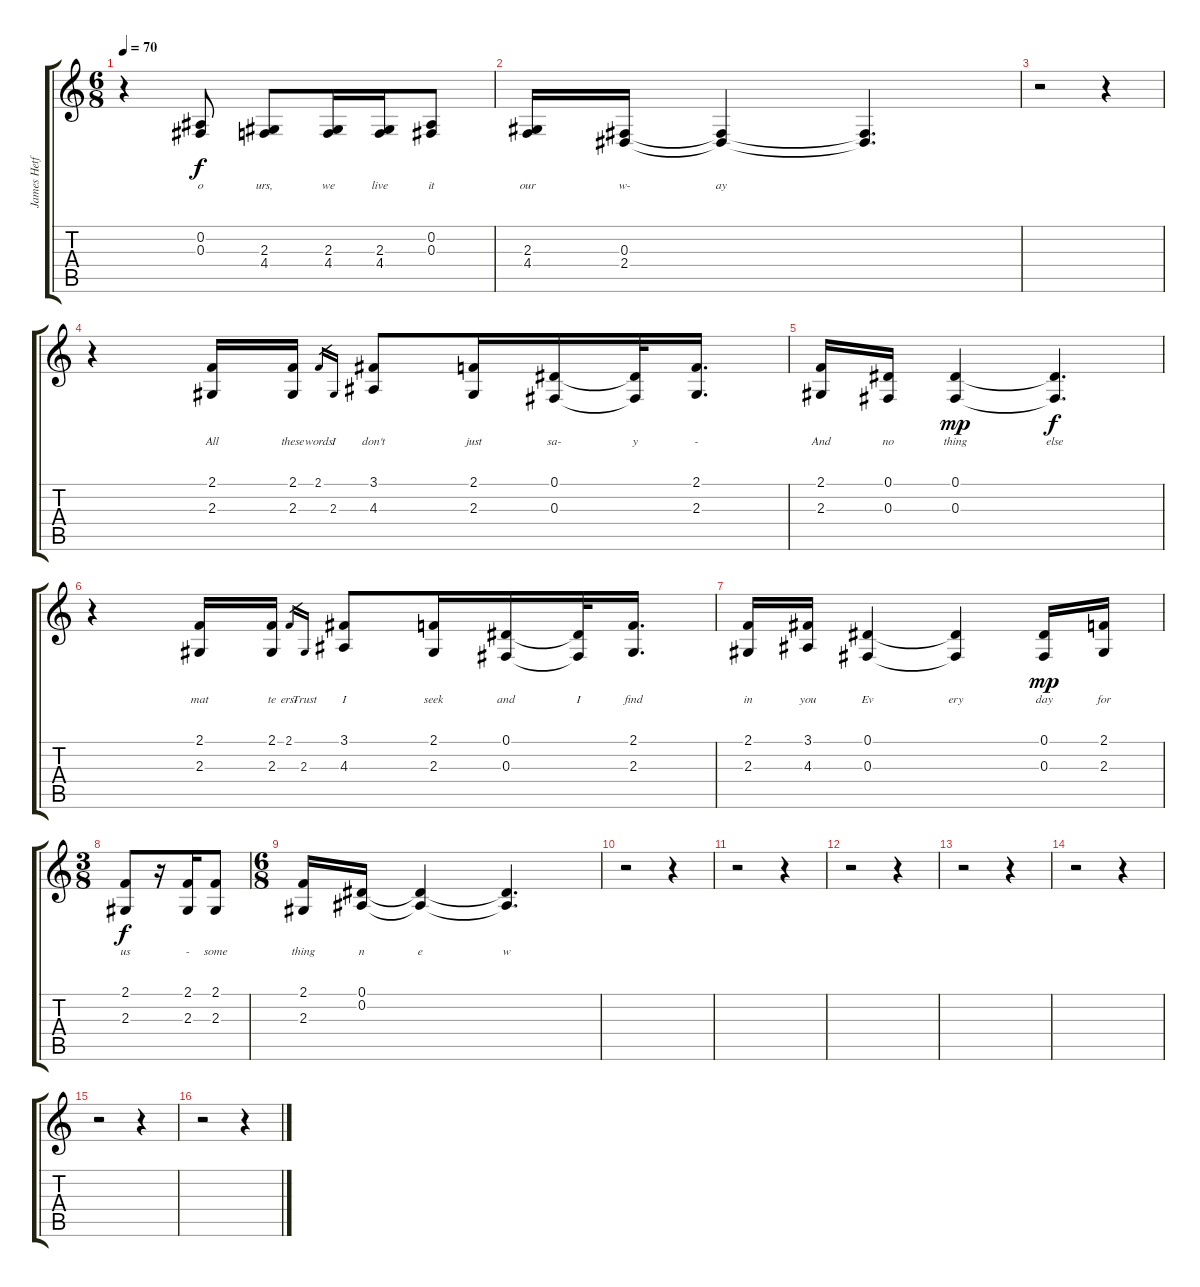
\track ("James Hetfield - Voice" "James Hetf") {instrument tenorsax}
\staff {score tabs}
\tuning (Eb4 Bb3 Gb3 Db3 Ab2 Eb2) {hide}
\ts (6 8)
\tempo 70
\clef g2
\ks c
r.4{dy f} (0.2 0.3).8{lyrics (0 "o") lyrics (1 "") lyrics (2 "") lyrics (3 "") lyrics (4 "")} (2.3 4.4).8{lyrics (0 "urs,") lyrics (1 "") lyrics (2 "") lyrics (3 "") lyrics (4 "")} (2.3 4.4).16{lyrics (0 "we") lyrics (1 "") lyrics (2 "") lyrics (3 "") lyrics (4 "")} (2.3 4.4).16{lyrics (0 "live") lyrics (1 "") lyrics (2 "") lyrics (3 "") lyrics (4 "")} (0.2 0.3).8{lyrics (0 "it") lyrics (1 "") lyrics (2 "") lyrics (3 "") lyrics (4 "")} |
(2.3 4.4).16{lyrics (0 "our") lyrics (1 "") lyrics (2 "") lyrics (3 "") lyrics (4 "")} (0.3 2.4).16{lyrics (0 "w-") lyrics (1 "") lyrics (2 "") lyrics (3 "") lyrics (4 "")} (0.3{t} 2.4{t}).4{lyrics (0 "ay") lyrics (1 "") lyrics (2 "") lyrics (3 "") lyrics (4 "")} (0.3{t} 2.4{t}).4{d lyrics (0 "") lyrics (1 "") lyrics (2 "") lyrics (3 "") lyrics (4 "")} |
r.2 r.4 |
r.4 (2.1 2.3).16{lyrics (0 "All") lyrics (1 "") lyrics (2 "") lyrics (3 "") lyrics (4 "")} (2.1 2.3).16{lyrics (0 "these") lyrics (1 "") lyrics (2 "") lyrics (3 "") lyrics (4 "")} 2.1.16{lyrics (0 "words") lyrics (1 "") lyrics (2 "") lyrics (3 "") lyrics (4 "") gr} 2.3.16{lyrics (0 "I") lyrics (1 "") lyrics (2 "") lyrics (3 "") lyrics (4 "") gr} (3.1 4.3).8{lyrics (0 "don't") lyrics (1 "") lyrics (2 "") lyrics (3 "") lyrics (4 "")} (2.1 2.3).16{lyrics (0 "just") lyrics (1 "") lyrics (2 "") lyrics (3 "") lyrics (4 "")} (0.1 0.3).16{lyrics (0 "sa-") lyrics (1 "") lyrics (2 "") lyrics (3 "") lyrics (4 "")} (0.1{t} 0.3{t}).32{lyrics (0 "y") lyrics (1 "") lyrics (2 "") lyrics (3 "") lyrics (4 "")} (2.1 2.3).16{d lyrics (0 "-") lyrics (1 "") lyrics (2 "") lyrics (3 "") lyrics (4 "")} |
(2.1 2.3).16{lyrics (0 "And") lyrics (1 "") lyrics (2 "") lyrics (3 "") lyrics (4 "")} (0.1 0.3).16{lyrics (0 "no") lyrics (1 "") lyrics (2 "") lyrics (3 "") lyrics (4 "")} (0.1 0.3).4{lyrics (0 "thing") lyrics (1 "") lyrics (2 "") lyrics (3 "") lyrics (4 "") dy mp} (0.1{t} 0.3{t}).4{d lyrics (0 "else") lyrics (1 "") lyrics (2 "") lyrics (3 "") lyrics (4 "") dy f} |
r.4 (2.1 2.3).16{lyrics (0 "mat") lyrics (1 "") lyrics (2 "") lyrics (3 "") lyrics (4 "")} (2.1 2.3).16{lyrics (0 "te") lyrics (1 "") lyrics (2 "") lyrics (3 "") lyrics (4 "")} 2.1.16{lyrics (0 "ers-") lyrics (1 "") lyrics (2 "") lyrics (3 "") lyrics (4 "") gr} 2.3.16{lyrics (0 "Trust") lyrics (1 "") lyrics (2 "") lyrics (3 "") lyrics (4 "") gr} (3.1 4.3).8{lyrics (0 "I") lyrics (1 "") lyrics (2 "") lyrics (3 "") lyrics (4 "")} (2.1 2.3).16{lyrics (0 "seek") lyrics (1 "") lyrics (2 "") lyrics (3 "") lyrics (4 "")} (0.1 0.3).16{lyrics (0 "and") lyrics (1 "") lyrics (2 "") lyrics (3 "") lyrics (4 "")} (0.1{t} 0.3{t}).32{lyrics (0 "I") lyrics (1 "") lyrics (2 "") lyrics (3 "") lyrics (4 "")} (2.1 2.3).16{d lyrics (0 "find") lyrics (1 "") lyrics (2 "") lyrics (3 "") lyrics (4 "")} |
(2.1 2.3).16{lyrics (0 "in") lyrics (1 "") lyrics (2 "") lyrics (3 "") lyrics (4 "")} (3.1 4.3).16{lyrics (0 "you") lyrics (1 "") lyrics (2 "") lyrics (3 "") lyrics (4 "")} (0.1 0.3).4{lyrics (0 "Ev") lyrics (1 "") lyrics (2 "") lyrics (3 "") lyrics (4 "")} (0.1{t} 0.3{t}).4{lyrics (0 "ery") lyrics (1 "") lyrics (2 "") lyrics (3 "") lyrics (4 "")} (0.1 0.3).16{lyrics (0 "day") lyrics (1 "") lyrics (2 "") lyrics (3 "") lyrics (4 "") dy mp} (2.1 2.3).16{lyrics (0 "for") lyrics (1 "") lyrics (2 "") lyrics (3 "") lyrics (4 "")} |
\ts (3 8)
(2.1 2.3).8{lyrics (0 "us") lyrics (1 "") lyrics (2 "") lyrics (3 "") lyrics (4 "") dy f} r.16 (2.1 2.3).16{lyrics (0 "-") lyrics (1 "") lyrics (2 "") lyrics (3 "") lyrics (4 "")} (2.1 2.3).8{lyrics (0 "some") lyrics (1 "") lyrics (2 "") lyrics (3 "") lyrics (4 "")} |
\ts (6 8)
(2.1 2.3).16{lyrics (0 "thing") lyrics (1 "") lyrics (2 "") lyrics (3 "") lyrics (4 "")} (0.1 0.2).16{lyrics (0 "n") lyrics (1 "") lyrics (2 "") lyrics (3 "") lyrics (4 "")} (0.1{t} 0.2{t}).4{lyrics (0 "e") lyrics (1 "") lyrics (2 "") lyrics (3 "") lyrics (4 "")} (0.1{t} 0.2{t}).4{d lyrics (0 "w") lyrics (1 "") lyrics (2 "") lyrics (3 "") lyrics (4 "")} |
r.2 r.4 |
r.2 r.4 |
r.2 r.4 |
r.2 r.4 |
r.2 r.4 |
r.2 r.4 |
r.2 r.4
